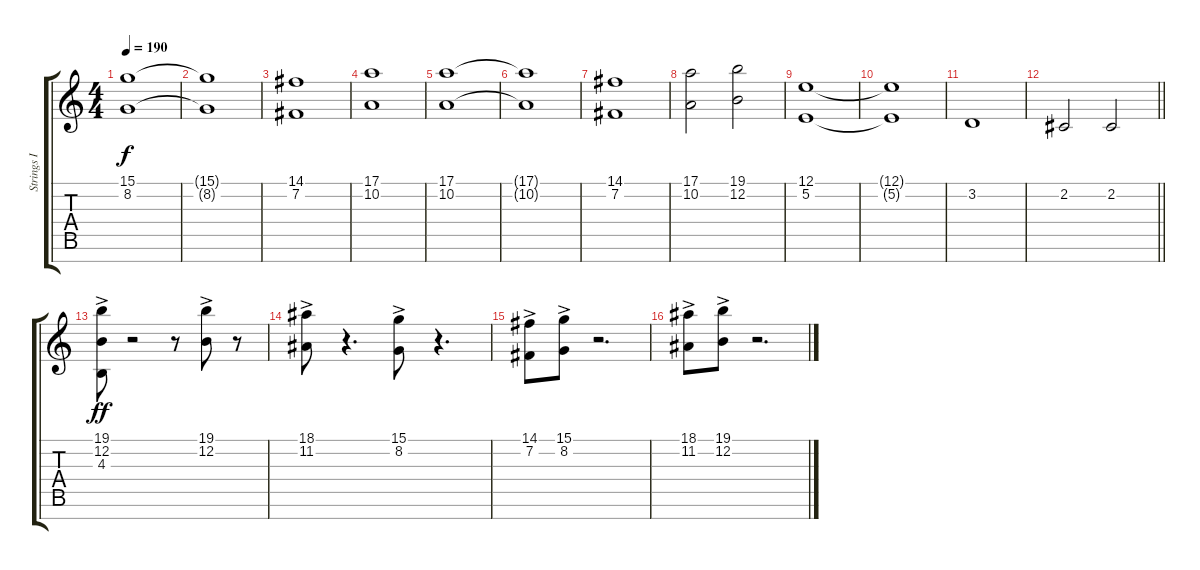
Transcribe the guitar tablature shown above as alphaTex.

\track ("Strings I" "Strings I") {instrument stringensemble1}
\staff {score tabs}
\tuning (E4 B3 G3 D3 A2 E2 B1) {hide}
\ts (4 4)
\tempo 190
\clef g2
\ks c
(15.1 8.2).1{dy f} |
(15.1{t} 8.2{t}).1 |
(14.1 7.2).1 |
(17.1 10.2).1 |
(17.1 10.2).1 |
(17.1{t} 10.2{t}).1 |
(14.1 7.2).1 |
(17.1 10.2).2 (19.1 12.2).2 |
(12.1 5.2).1 |
(12.1{t} 5.2{t}).1 |
3.2.1 |
\barLineRight lightlight
2.2.2 2.2.2 |
\section ("" "")
(19.1{ac} 12.2{ac} 4.3).8{dy ff volume 14} r.2 r.8 (19.1{ac} 12.2{ac}).8 r.8 |
(18.1{ac} 11.2{ac}).8 r.4{d} (15.1{ac} 8.2{ac}).8 r.4{d} |
(14.1{ac} 7.2{ac}).8 (15.1{ac} 8.2{ac}).8 r.2{d} |
(18.1{ac} 11.2{ac}).8 (19.1{ac} 12.2{ac}).8 r.2{d}
